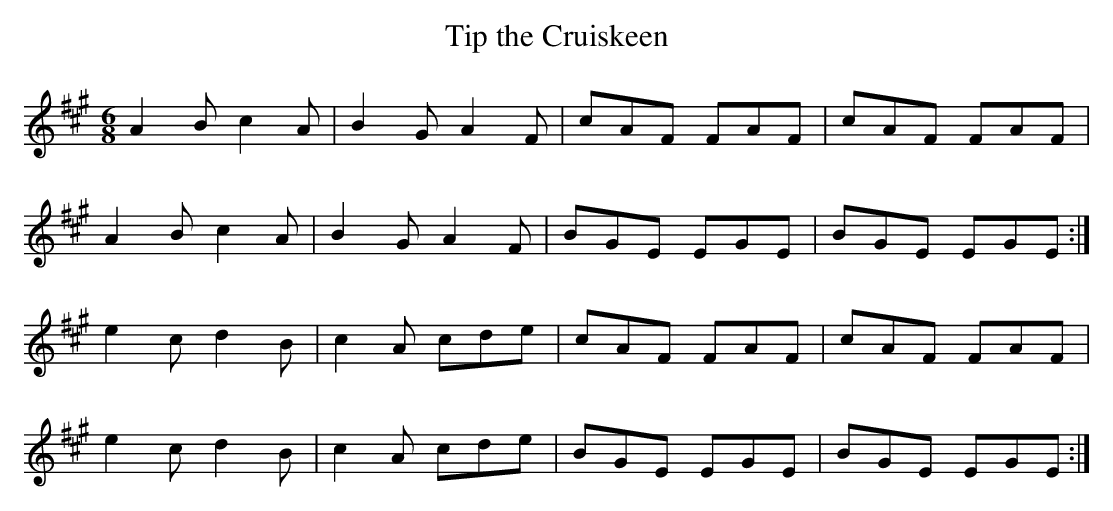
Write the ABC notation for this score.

X:1
T: Tip the Cruiskeen
M: 6/8
L: 1/8
K: F#m
A2B c2A|B2G A2F|cAF FAF|cAF FAF|
A2B c2A|B2G A2F|BGE EGE|BGE EGE:|
e2c d2B|c2A cde|cAF FAF|cAF FAF|
e2c d2B|c2A cde|BGE EGE|BGE EGE:|
